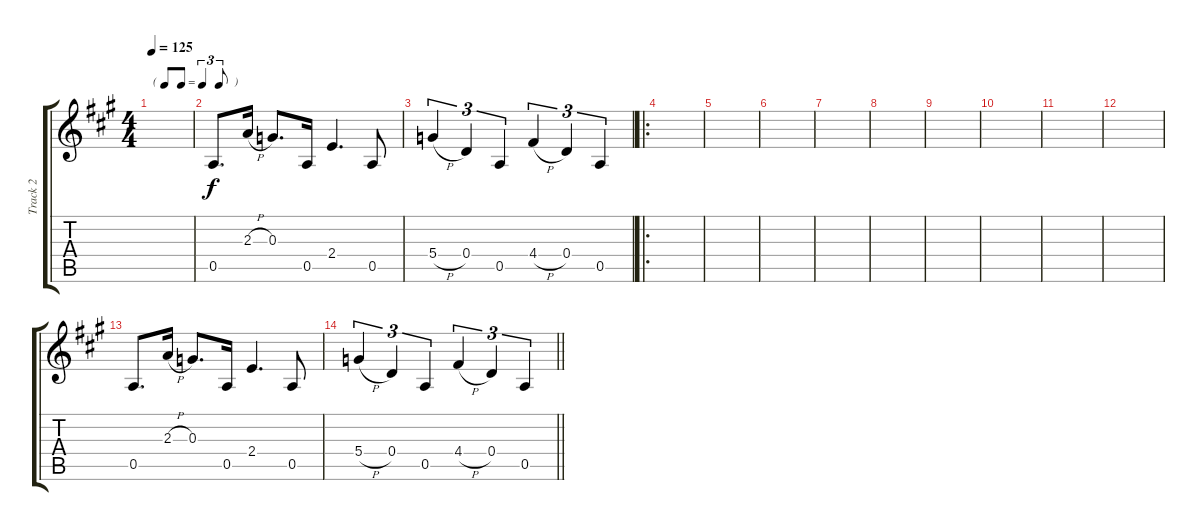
\track ("Track 2" "Track 2") {instrument electricguitarjazz}
\staff {score tabs}
\tuning (E4 B3 G3 D3 A2 E2) {hide}
\ts (4 4)
\tf triplet8th
\tempo 125
\clef g2
\ks a
|
0.5.8{d} 2.3{h}.16 0.3.8{d} 0.5.16 2.4.4{d} 0.5.8 |
5.4{h}.4{tu (3 2)} 0.4.4{tu (3 2)} 0.5.4{tu (3 2)} 4.4{h}.4{tu (3 2)} 0.4.4{tu (3 2)} 0.5.4{tu (3 2)} |
\ro
|
|
|
|
|
|
|
|
|
0.5.8{d} 2.3{h}.16 0.3.8{d} 0.5.16 2.4.4{d} 0.5.8 |
\barLineRight lightlight
5.4{h}.4{tu (3 2)} 0.4.4{tu (3 2)} 0.5.4{tu (3 2)} 4.4{h}.4{tu (3 2)} 0.4.4{tu (3 2)} 0.5.4{tu (3 2)}
